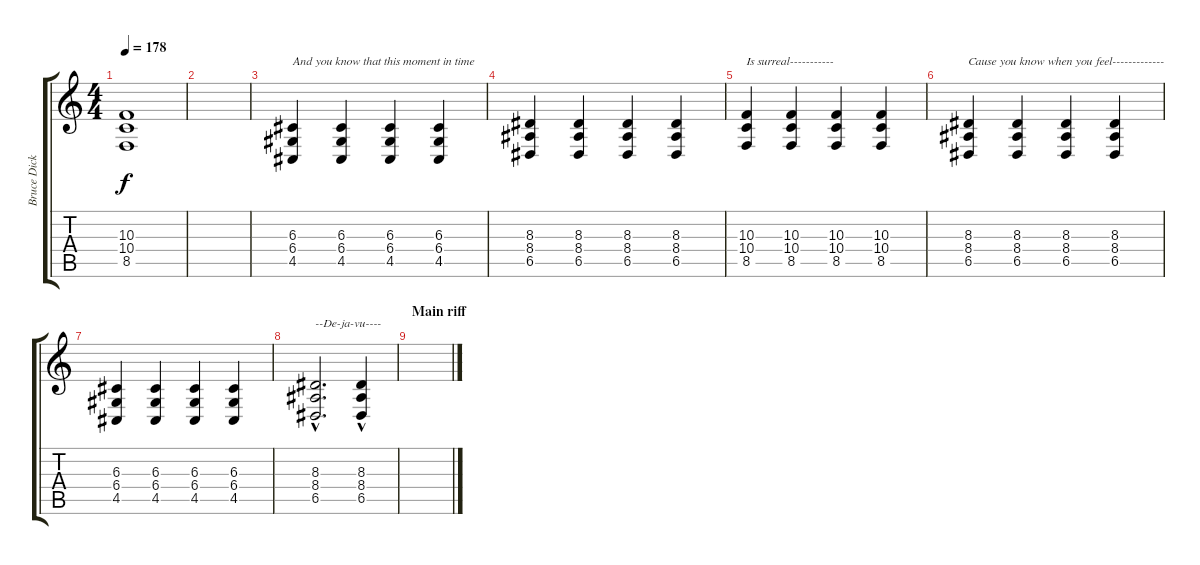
\track ("Bruce Dickinson - Vocals" "Bruce Dick") {instrument choiraahs}
\staff {score tabs}
\tuning (E4 B3 G3 D3 A2 E2) {hide}
\ts (4 4)
\tempo 178
\clef g2
\ks c
(10.3 10.4 8.5).1{dy f} |
|
(6.3 6.4 4.5).4{txt "And you know that this moment in time "} (6.3 6.4 4.5).4 (6.3 6.4 4.5).4 (6.3 6.4 4.5).4 |
(8.3 8.4 6.5).4 (8.3 8.4 6.5).4 (8.3 8.4 6.5).4 (8.3 8.4 6.5).4 |
(10.3 10.4 8.5).4{txt "Is surreal-----------"} (10.3 10.4 8.5).4 (10.3 10.4 8.5).4 (10.3 10.4 8.5).4 |
(8.3 8.4 6.5).4{txt "Cause you know when you feel-------------"} (8.3 8.4 6.5).4 (8.3 8.4 6.5).4 (8.3 8.4 6.5).4 |
(6.3 6.4 4.5).4 (6.3 6.4 4.5).4 (6.3 6.4 4.5).4 (6.3 6.4 4.5).4 |
(8.3{hac} 8.4{hac} 6.5{hac}).2{d txt "--De-ja-vu----"} (8.3 8.4 6.5{hac}).4 |
\section ("" "Main riff")
